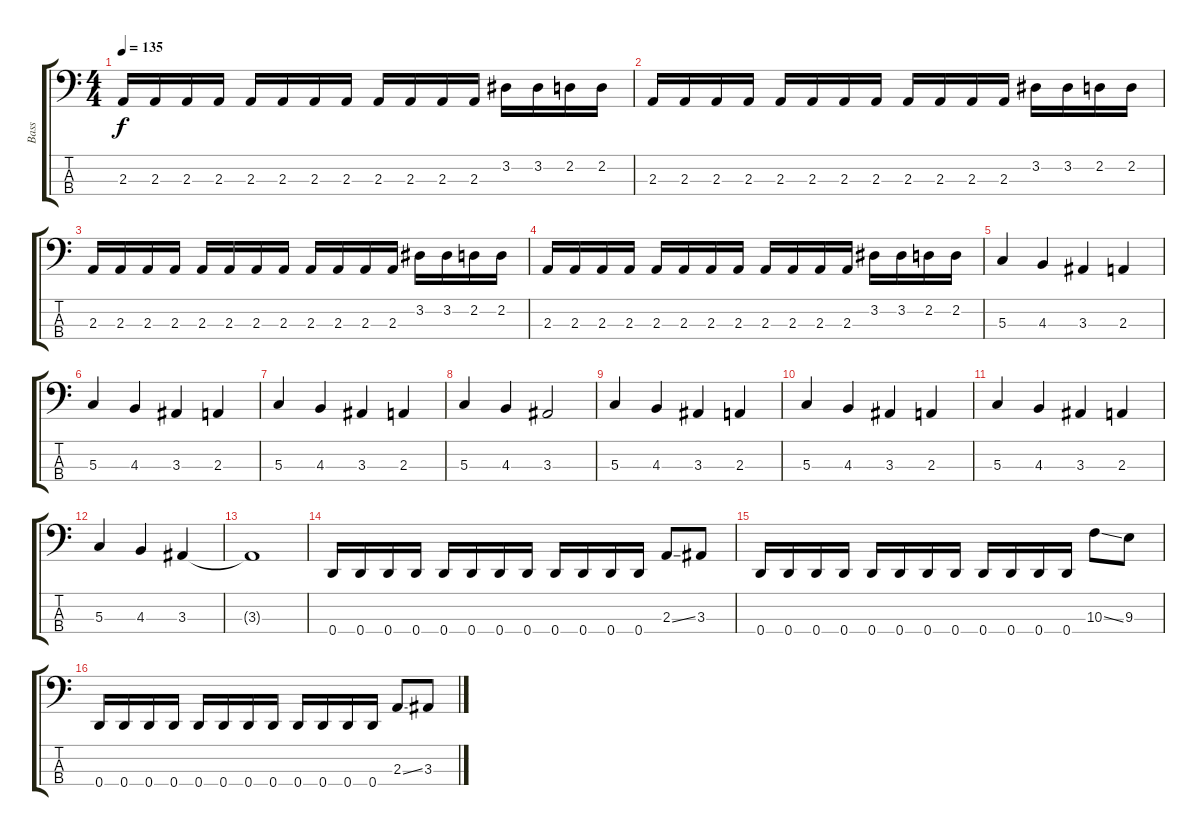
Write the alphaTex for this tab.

\track ("Bass" "Bass") {instrument electricbassfinger}
\staff {score tabs}
\tuning (F2 C2 G1 D1) {hide}
\ts (4 4)
\tempo 135
\clef f4
\ks c
2.3.16{dy f} 2.3.16 2.3.16 2.3.16 2.3.16 2.3.16 2.3.16 2.3.16 2.3.16 2.3.16 2.3.16 2.3.16 3.2.16 3.2.16 2.2.16 2.2.16 |
2.3.16 2.3.16 2.3.16 2.3.16 2.3.16 2.3.16 2.3.16 2.3.16 2.3.16 2.3.16 2.3.16 2.3.16 3.2.16 3.2.16 2.2.16 2.2.16 |
2.3.16 2.3.16 2.3.16 2.3.16 2.3.16 2.3.16 2.3.16 2.3.16 2.3.16 2.3.16 2.3.16 2.3.16 3.2.16 3.2.16 2.2.16 2.2.16 |
2.3.16 2.3.16 2.3.16 2.3.16 2.3.16 2.3.16 2.3.16 2.3.16 2.3.16 2.3.16 2.3.16 2.3.16 3.2.16 3.2.16 2.2.16 2.2.16 |
5.3.4 4.3.4 3.3.4 2.3.4 |
5.3.4 4.3.4 3.3.4 2.3.4 |
5.3.4 4.3.4 3.3.4 2.3.4 |
5.3.4 4.3.4 3.3.2 |
5.3.4 4.3.4 3.3.4 2.3.4 |
5.3.4 4.3.4 3.3.4 2.3.4 |
5.3.4 4.3.4 3.3.4 2.3.4 |
5.3.4 4.3.4 3.3.4 |
3.3{t}.1 |
0.4.16 0.4.16 0.4.16 0.4.16 0.4.16 0.4.16 0.4.16 0.4.16 0.4.16 0.4.16 0.4.16 0.4.16 2.3{ss}.8 3.3.8 |
0.4.16 0.4.16 0.4.16 0.4.16 0.4.16 0.4.16 0.4.16 0.4.16 0.4.16 0.4.16 0.4.16 0.4.16 10.3{ss}.8 9.3.8 |
0.4.16 0.4.16 0.4.16 0.4.16 0.4.16 0.4.16 0.4.16 0.4.16 0.4.16 0.4.16 0.4.16 0.4.16 2.3{ss}.8 3.3.8
